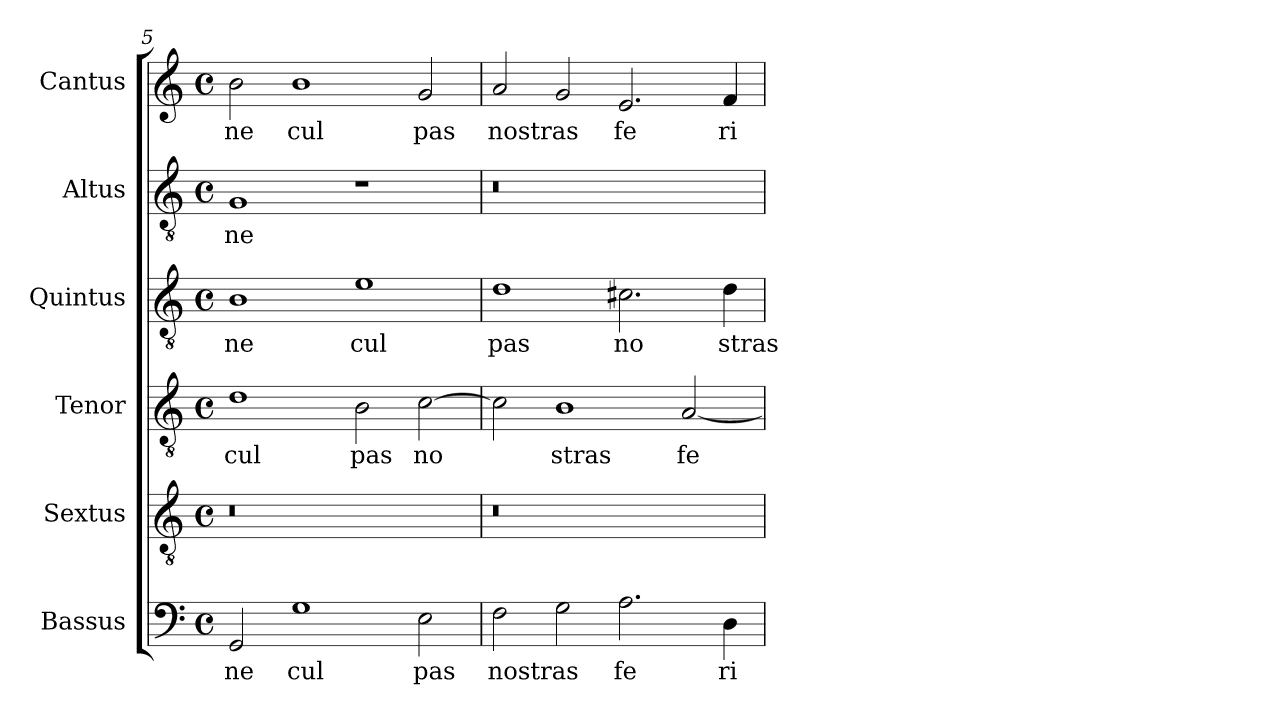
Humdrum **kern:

**kern	**text	**kern	**kern	**text	**kern	**text	**kern	**text	**kern	**text
*part6	*part6	*part5	*part4	*part4	*part3	*part3	*part2	*part2	*part1	*part1
*staff6	*staff6	*staff5	*staff4	*staff4	*staff3	*staff3	*staff2	*staff2	*staff1	*staff1
*I"Bassus	*	*I"Sextus	*I"Tenor	*	*I"Quintus	*	*I"Altus	*	*I"Cantus	*
*clefF4	*	*clefGv2	*clefGv2	*	*clefGv2	*	*clefGv2	*	*clefG2	*
*M4/4	*	*M4/4	*M4/4	*	*M4/4	*	*M4/4	*	*M4/4	*
*met(c)	*	*met(c)	*met(c)	*	*met(c)	*	*met(c)	*	*met(c)	*
=5	=5	=5	=5	=5	=5	=5	=5	=5	=5	=5
!	!LO:LY:b:cj	!	!	!LO:LY:b:cj	!	!LO:LY:b:cj	!	!LO:LY:b:cj	!	!LO:LY:b:cj
2GG/	ne	0r	1d	cul	1B	ne	1G	-ne	2b\	ne
!	!LO:LY:b:cj	!	!	!	!	!	!	!	!	!LO:LY:b:cj
1G	cul	.	.	.	.	.	.	.	1b	cul
!	!	!	!	!LO:LY:b:cj	!	!LO:LY:b:cj	!	!	!	!
.	.	.	2B\	pas	1e	cul	1r	.	.	.
!	!LO:LY:b:cj	!	!	!LO:LY:b:cj	!	!	!	!	!	!LO:LY:b:cj
2E\	pas	.	[>2c\	no	.	.	.	.	2g/	pas
=6	=6	=6	=6	=6	=6	=6	=6	=6	=6	=6
!	!LO:LY:b	!	!	!	!	!LO:LY:b:cj	!	!	!	!LO:LY:b
2F\	nostras	0r	2c\]	.	1d	pas	0r	.	2a/	nostras
!	!	!	!	!LO:LY:b:cj	!	!	!	!	!	!
2G\	.	.	1B	stras	.	.	.	.	2g/	.
!	!LO:LY:b:cj	!	!	!	!	!LO:LY:b:cj	!	!	!	!LO:LY:b:cj
2.A\	fe	.	.	.	2.c#X\	no	.	.	2.e/	fe
!	!	!	!	!LO:LY:b:cj	!	!	!	!	!	!
.	.	.	[>2A/	fe	.	.	.	.	.	.
!	!LO:LY:b:cj	!	!	!	!	!LO:LY:b:cj	!	!	!	!LO:LY:b:cj
4D\	ri	.	.	.	4d\	stras	.	.	4f/	ri
=	=	=	=	=	=	=	=	=	=	=
*-	*-	*-	*-	*-	*-	*-	*-	*-	*-	*-
